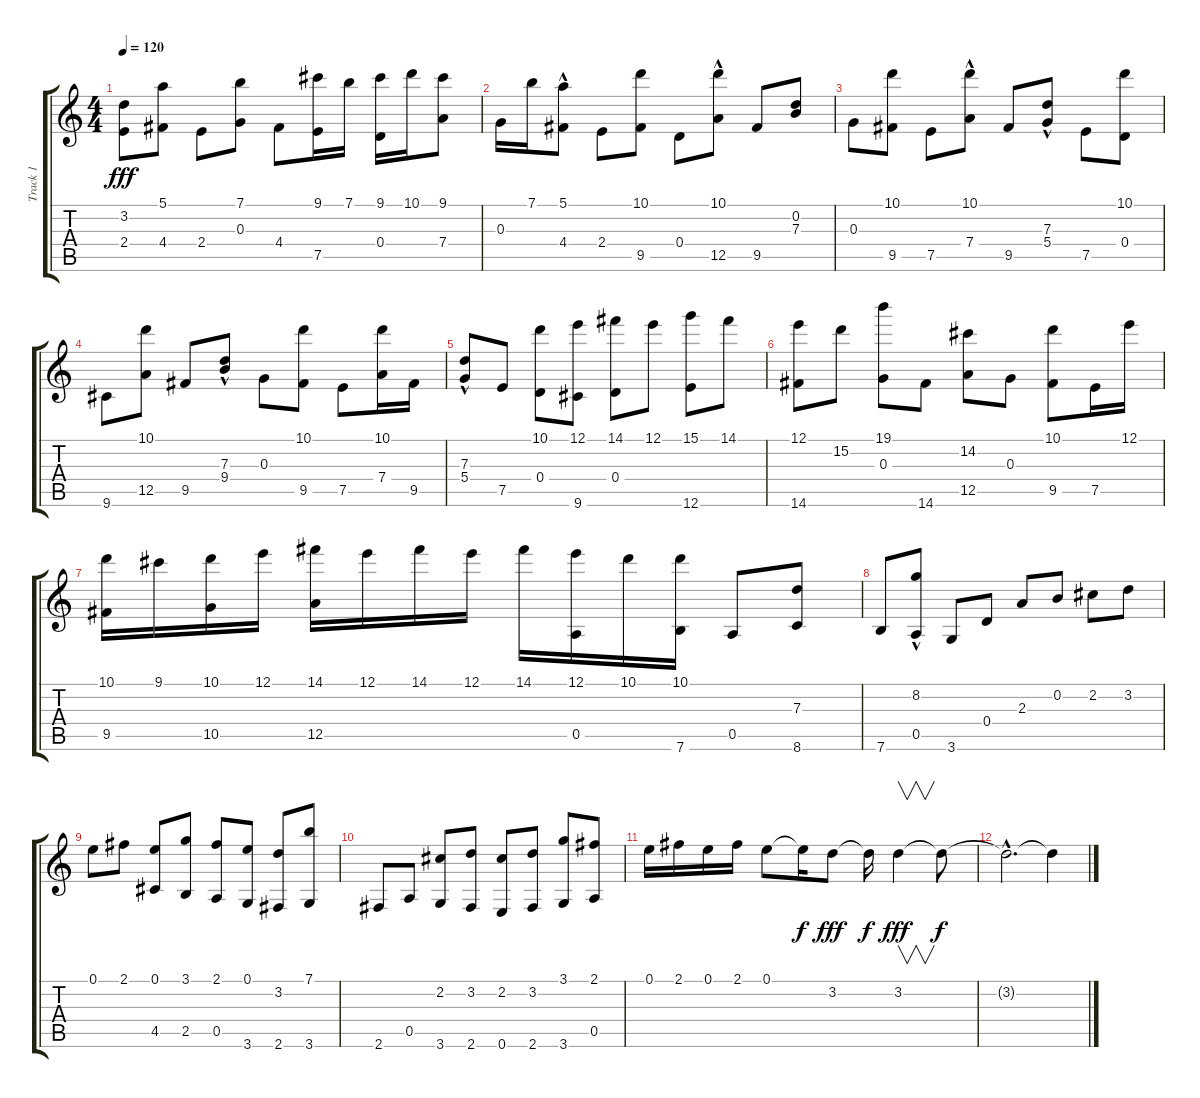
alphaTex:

\track ("Track 1" "Track 1") {instrument acousticguitarsteel}
\staff {score tabs}
\tuning (E4 B3 G3 D3 A2 E2) {hide}
\ts (4 4)
\tempo 120
\clef g2
\ks c
(3.2 2.4).8{dy fff} (5.1 4.4).8 2.4.8 (7.1 0.3).8 4.4.8 (9.1 7.5).16 7.1.16 (9.1 0.4).16 10.1.16 (9.1 7.4).8 |
0.3.16 7.1.16 (5.1{hac} 4.4).8 2.4.8 (10.1 9.5).8 0.4.8 (10.1{hac} 12.5).8 9.5.8 (0.2 7.3).8 |
0.3.8 (10.1 9.5).8 7.5.8 (10.1{hac} 7.4).8 9.5.8 (7.3{hac} 5.4).8 7.5.8 (10.1 0.4).8 |
9.6.8 (10.1 12.5).8 9.5.8 (7.3{hac} 9.4).8 0.3.8 (10.1 9.5).8 7.5.8 (10.1 7.4).16 9.5.16 |
(7.3{hac} 5.4).8 7.5.8 (10.1 0.4).8 (12.1 9.6).8 (14.1 0.4).8 12.1.8 (15.1 12.6).8 14.1.8 |
(12.1 14.6).8 15.2.8 (19.1 0.3).8 14.6.8 (14.2 12.5).8 0.3.8 (10.1 9.5).8 7.5.16 12.1.16 |
(10.1 9.5).16 9.1.16 (10.1 10.5).16 12.1.16 (14.1 12.5).16 12.1.16 14.1.16 12.1.16 14.1.16 (12.1 0.5).16 10.1.16 (10.1 7.6).16 0.5.8 (7.3 8.6).8 |
7.6.8 (8.2{hac} 0.5).8 3.6.8 0.4.8 2.3.8 0.2.8 2.2.8 3.2.8 |
0.1.8 2.1.8 (0.1 4.5).8 (3.1 2.5).8 (2.1 0.5).8 (0.1 3.6).8 (3.2 2.6).8 (7.1 3.6).8 |
2.6.8 0.5.8 (2.2 3.6).8 (3.2 2.6).8 (2.2 0.6).8 (3.2 2.6).8 (3.1 3.6).8 (2.1 0.5).8 |
0.1.16 2.1.16 0.1.16 2.1.16 0.1.8 0.1{t}.16{dy f} 3.2.8{dy fff} 3.2{t}.16{dy f} 3.2.4{v dy fff} 3.2{t}.8{dy f} |
3.2{hac t}.2{d} 3.2{t}.4
